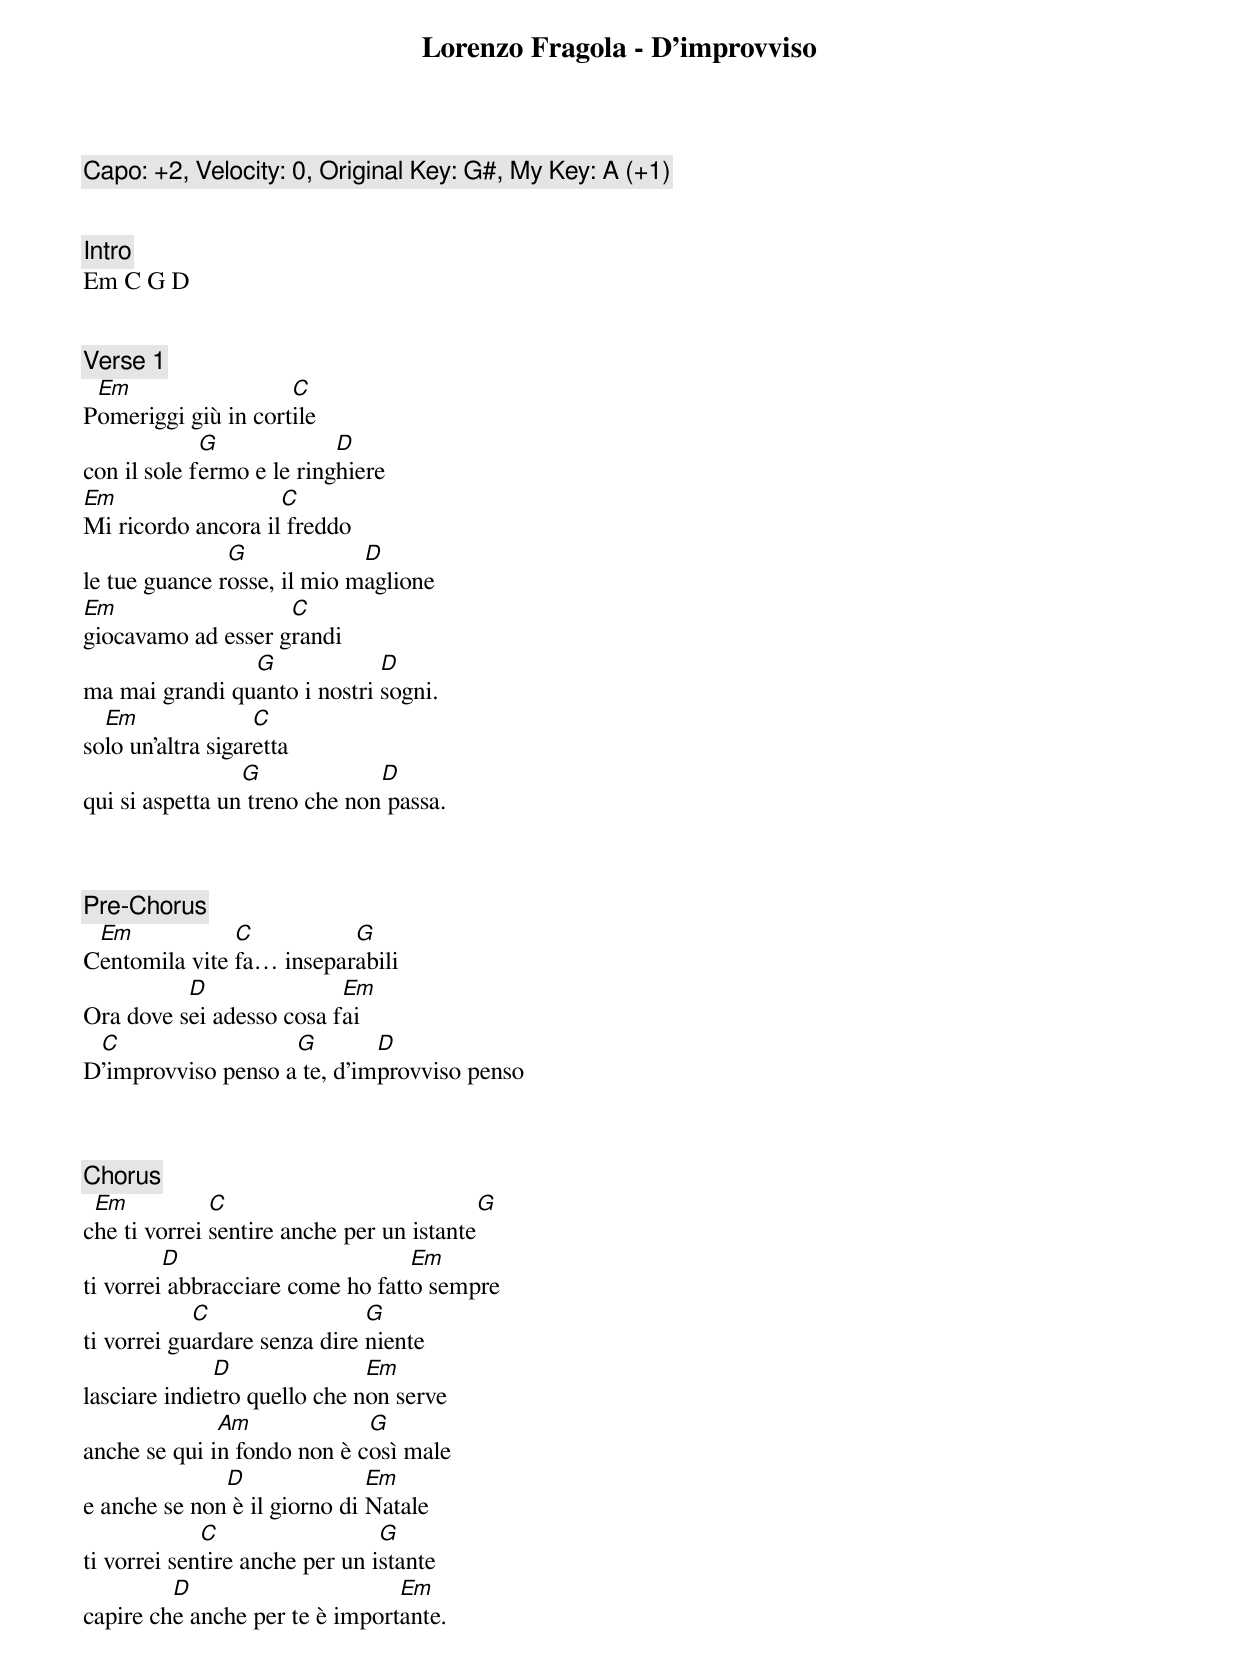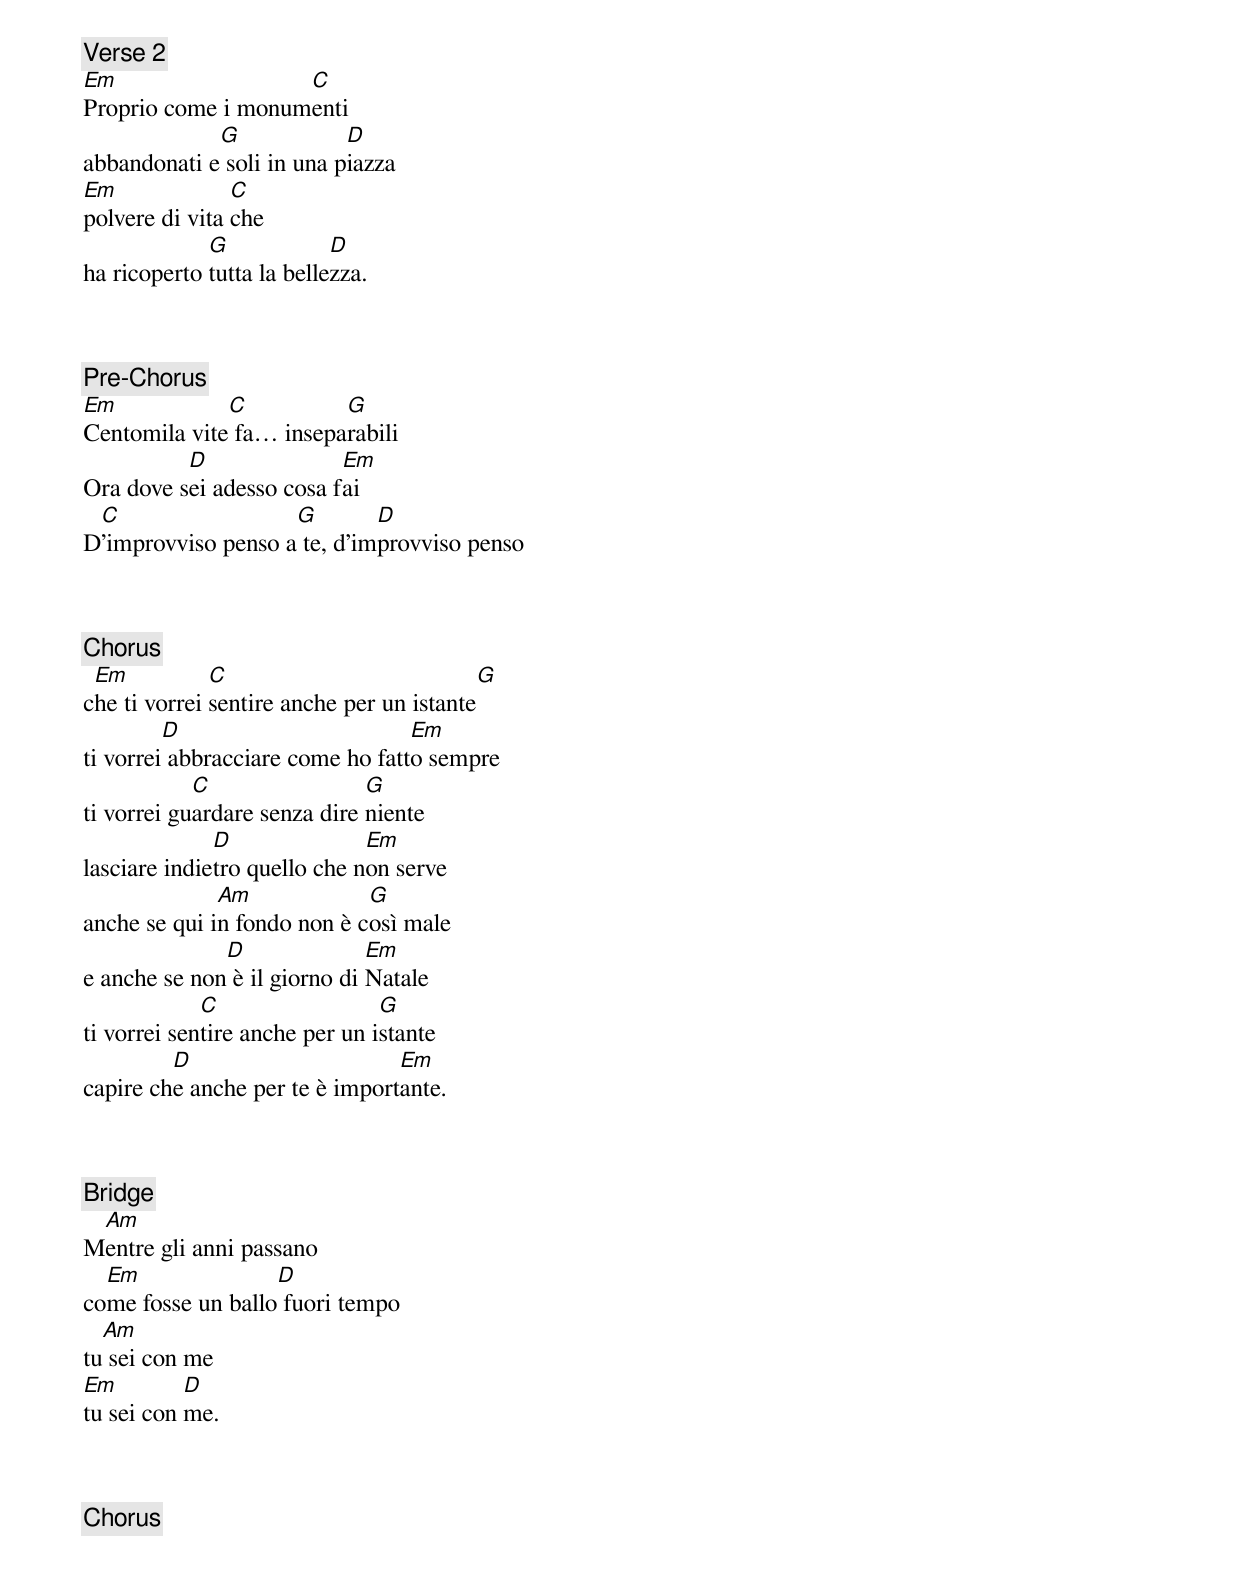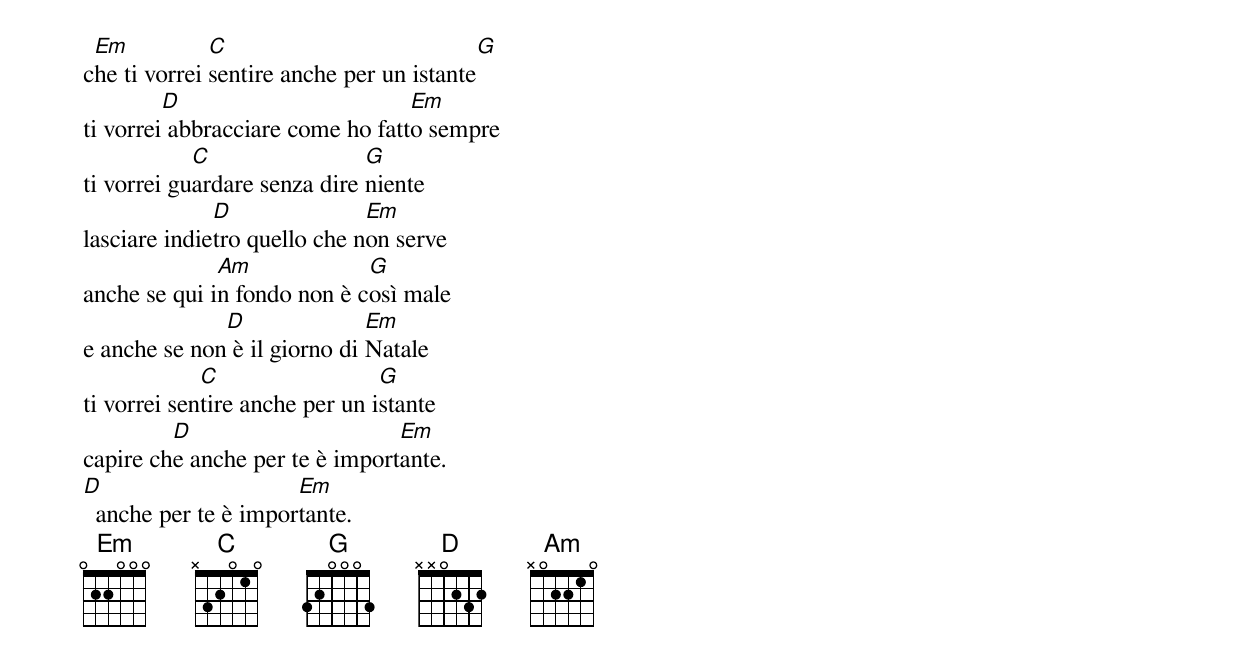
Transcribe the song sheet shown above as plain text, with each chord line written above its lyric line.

Lorenzo Fragola - D'improvviso

Capo: +2, Velocity: 0, Original Key: G#, My Key: A (+1)


[Intro]
Em C G D


[Verse 1]
 Em                  C
Pomeriggi giù in cortile
             G             D
con il sole fermo e le ringhiere
Em                  C
Mi ricordo ancora il freddo
               G             D
le tue guance rosse, il mio maglione
Em                  C
giocavamo ad esser grandi
                G             D
ma mai grandi quanto i nostri sogni.
  Em               C
solo un’altra sigaretta
                 G             D
qui si aspetta un treno che non passa.



[Pre-Chorus]
 Em            C          G
Centomila vite fa… inseparabili
          D               Em
Ora dove sei adesso cosa fai
 C                  G        D
D’improvviso penso a te, d’improvviso penso



[Chorus]
 Em           C                            G
che ti vorrei sentire anche per un istante
         D                        Em
ti vorrei abbracciare come ho fatto sempre
            C                 G
ti vorrei guardare senza dire niente
              D               Em
lasciare indietro quello che non serve
              Am             G
anche se qui in fondo non è così male
              D               Em
e anche se non è il giorno di Natale
             C                  G
ti vorrei sentire anche per un istante
         D                      Em
capire che anche per te è importante.



[Verse 2]
Em                  C
Proprio come i monumenti
             G             D
abbandonati e soli in una piazza
Em              C
polvere di vita che
             G             D
ha ricoperto tutta la bellezza.



[Pre-Chorus]
Em            C          G
Centomila vite fa… inseparabili
          D               Em
Ora dove sei adesso cosa fai
 C                  G        D
D’improvviso penso a te, d’improvviso penso



[Chorus]
 Em           C                            G
che ti vorrei sentire anche per un istante
         D                        Em
ti vorrei abbracciare come ho fatto sempre
            C                 G
ti vorrei guardare senza dire niente
              D               Em
lasciare indietro quello che non serve
              Am             G
anche se qui in fondo non è così male
              D               Em
e anche se non è il giorno di Natale
             C                  G
ti vorrei sentire anche per un istante
         D                      Em
capire che anche per te è importante.



[Bridge]
 Am
Mentre gli anni passano
  Em               D
come fosse un ballo fuori tempo
  Am
tu sei con me
Em         D
tu sei con me.



[Chorus]
 Em           C                            G
che ti vorrei sentire anche per un istante
         D                        Em
ti vorrei abbracciare come ho fatto sempre
            C                 G
ti vorrei guardare senza dire niente
              D               Em
lasciare indietro quello che non serve
              Am             G
anche se qui in fondo non è così male
              D               Em
e anche se non è il giorno di Natale
             C                  G
ti vorrei sentire anche per un istante
         D                      Em
capire che anche per te è importante.
D                     Em
  anche per te è importante.
